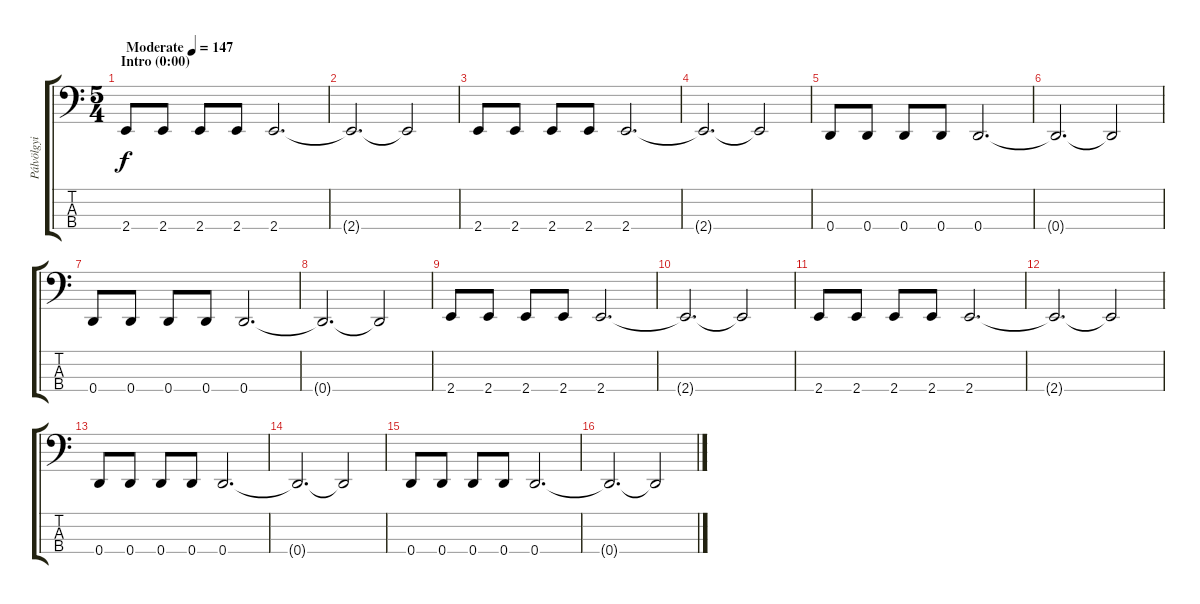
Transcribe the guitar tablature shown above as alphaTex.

\track ("Pálvölgyi László [Bass]" "Pálvölgyi ") {instrument electricbasspick}
\staff {score tabs}
\tuning (F2 C2 G1 D1) {hide}
\ts (5 4)
\section ("" "Intro (0:00)")
\tempo (147 "Moderate")
\clef f4
\ks c
2.4.8{dy f instrument electricbasspick} 2.4.8 2.4.8 2.4.8 2.4.2{d} |
2.4{t}.2{d} 2.4{t}.2 |
2.4.8 2.4.8 2.4.8 2.4.8 2.4.2{d} |
2.4{t}.2{d} 2.4{t}.2 |
0.4.8 0.4.8 0.4.8 0.4.8 0.4.2{d} |
0.4{t}.2{d} 0.4{t}.2 |
0.4.8 0.4.8 0.4.8 0.4.8 0.4.2{d} |
0.4{t}.2{d} 0.4{t}.2 |
2.4.8 2.4.8 2.4.8 2.4.8 2.4.2{d} |
2.4{t}.2{d} 2.4{t}.2 |
2.4.8 2.4.8 2.4.8 2.4.8 2.4.2{d} |
2.4{t}.2{d} 2.4{t}.2 |
0.4.8 0.4.8 0.4.8 0.4.8 0.4.2{d} |
0.4{t}.2{d} 0.4{t}.2 |
0.4.8 0.4.8 0.4.8 0.4.8 0.4.2{d} |
0.4{t}.2{d} 0.4{t}.2
